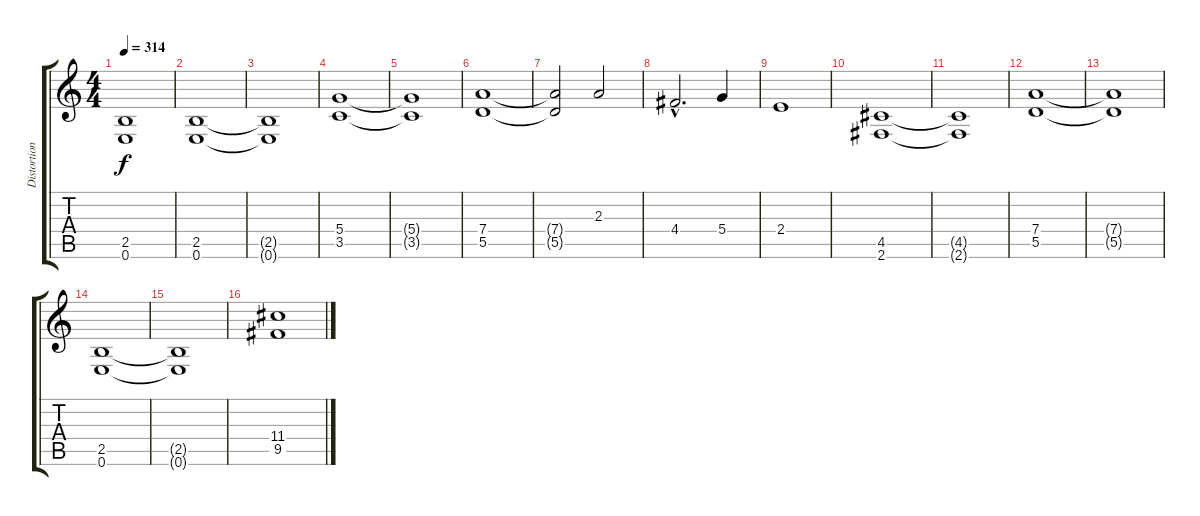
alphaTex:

\track ("Distortion Guitar" "Distortion") {instrument distortionguitar}
\staff {score tabs}
\tuning (E4 B3 G3 D3 A2 E2) {hide}
\ts (4 4)
\tempo 314
\clef g2
\ks c
(2.5{t} 0.6{t}).1{dy f} |
(2.5 0.6).1 |
(2.5{t} 0.6{t}).1 |
(5.4 3.5).1 |
(5.4{t} 3.5{t}).1 |
(7.4 5.5).1 |
(7.4{t} 5.5{t}).2 2.3.2 |
4.4{hac}.2{d} 5.4.4 |
2.4.1 |
(4.5 2.6).1 |
(4.5{t} 2.6{t}).1 |
(7.4 5.5).1 |
(7.4{t} 5.5{t}).1 |
(2.5 0.6).1 |
(2.5{t} 0.6{t}).1 |
(11.4 9.5).1
